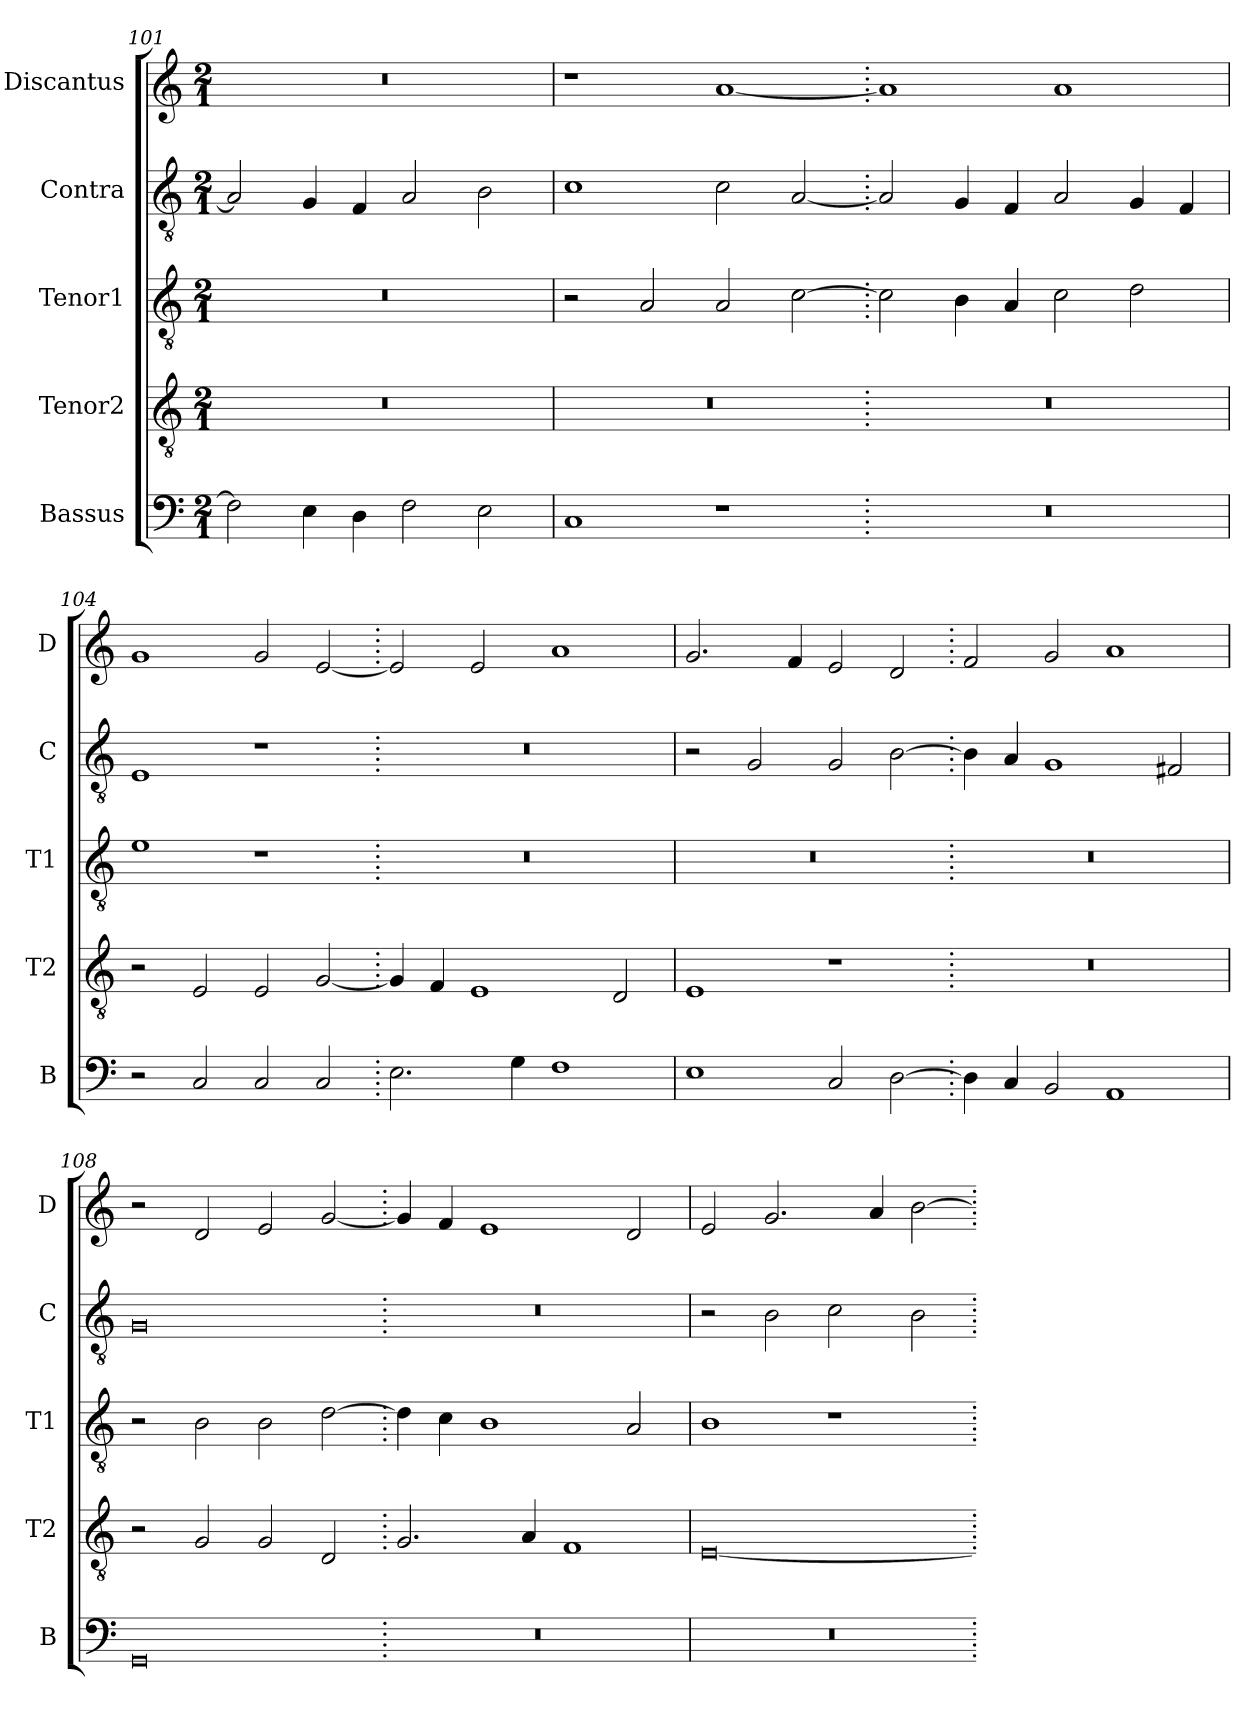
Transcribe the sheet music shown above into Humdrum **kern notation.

**kern	**kern	**kern	**kern	**kern
*part5	*part4	*part3	*part2	*part1
*staff5	*staff4	*staff3	*staff2	*staff1
*I"Bassus	*I"Tenor2	*I"Tenor1	*I"Contra	*I"Discantus
*I'B	*I'T2	*I'T1	*I'C	*I'D
*clefF4	*clefGv2	*clefGv2	*clefGv2	*clefG2
*k[]	*k[]	*k[]	*k[]	*k[]
*M2/1	*M2/1	*M2/1	*M2/1	*M2/1
=101	=101	=101	=101	=101
2F\]	0r	0r	2A/]	0r
4E\	.	.	4G/	.
4D\	.	.	4F/	.
2F\	.	.	2A/	.
2E\	.	.	2B\	.
=102	=102	=102	=102	=102
1C	0r	2r	1c	1r
.	.	2A/	.	.
1r	.	2A/	2c\	[1a
.	.	[2c\	[2A/	.
=103.	=103.	=103.	=103.	=103.
0r	0r	2c\]	2A/]	1a]
.	.	4B\	4G/	.
.	.	4A/	4F/	.
.	.	2c\	2A/	1a
.	.	2d\	4G/	.
.	.	.	4F/	.
=104	=104	=104	=104	=104
2r	2r	1e	1E	1g
2C/	2E/	.	.	.
2C/	2E/	1r	1r	2g/
2C/	[2G/	.	.	[2e/
=105.	=105.	=105.	=105.	=105.
2.E\	4G/]	0r	0r	2e/]
.	4F/	.	.	.
.	1E	.	.	2e/
4G\	.	.	.	.
1F	.	.	.	1a
.	2D/	.	.	.
=106	=106	=106	=106	=106
1E	1E	0r	2r	2.g/
.	.	.	2G/	.
.	.	.	.	4f/
2C/	1r	.	2G/	2e/
[2D\	.	.	[2B\	2d/
=107.	=107.	=107.	=107.	=107.
4D\]	0r	0r	4B\]	2f/
4C/	.	.	4A/	.
2BB/	.	.	1G	2g/
1AA	.	.	.	1a
.	.	.	2F#X/	.
=108	=108	=108	=108	=108
0GG	2r	2r	0G	2r
.	2G/	2B\	.	2d/
.	2G/	2B\	.	2e/
.	2D/	[2d\	.	[2g/
=109.	=109.	=109.	=109.	=109.
0r	2.G/	4d\]	0r	4g/]
.	.	4c\	.	4f/
.	.	1B	.	1e
.	4A/	.	.	.
.	1F	.	.	.
.	.	2A/	.	2d/
=110	=110	=110	=110	=110
0r	[0E	1B	2r	2e/
.	.	.	2B\	2.g/
.	.	1r	2c\	.
.	.	.	.	4a/
.	.	.	2B\	[2b\
=.	=.	=.	=.	=.
*-	*-	*-	*-	*-
